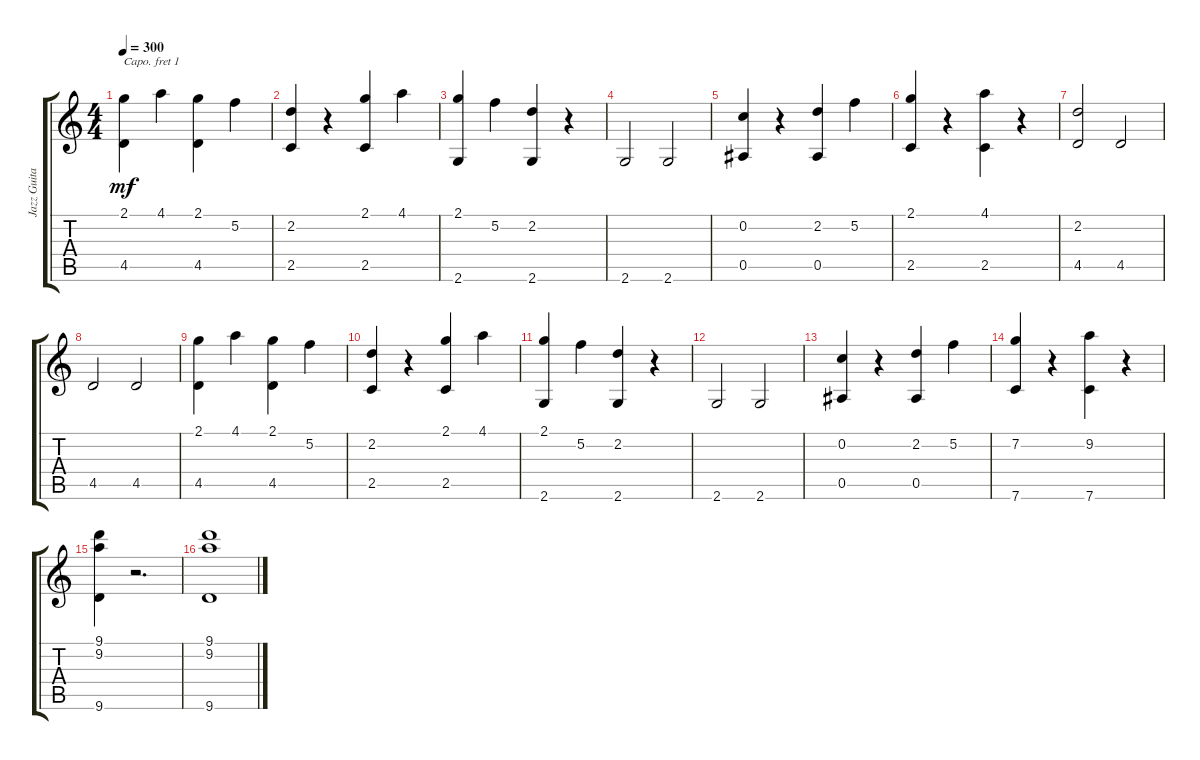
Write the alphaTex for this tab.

\track ("Jazz Guitar" "Jazz Guita") {instrument electricguitarjazz}
\staff {score tabs}
\capo 1
\tuning (E4 B3 G3 D3 A2 E2) {hide}
\ts (4 4)
\tempo 300
\clef g2
\ks c
(2.1 4.5).4{dy mf} 4.1.4 (2.1 4.5).4 5.2.4 |
(2.2 2.5).4 r.4 (2.1 2.5).4 4.1.4 |
(2.1 2.6).4 5.2.4 (2.2 2.6).4 r.4 |
2.6.2 2.6.2 |
(0.2 0.5).4 r.4 (2.2 0.5).4 5.2.4 |
(2.1 2.5).4 r.4 (4.1 2.5).4 r.4 |
(2.2 4.5).2 4.5.2 |
4.5.2 4.5.2 |
(2.1 4.5).4 4.1.4 (2.1 4.5).4 5.2.4 |
(2.2 2.5).4 r.4 (2.1 2.5).4 4.1.4 |
(2.1 2.6).4 5.2.4 (2.2 2.6).4 r.4 |
2.6.2 2.6.2 |
(0.2 0.5).4 r.4 (2.2 0.5).4 5.2.4 |
(7.2 7.6).4 r.4 (9.2 7.6).4 r.4 |
(9.1 9.2 9.6).4 r.2{d} |
(9.1 9.2 9.6).1
